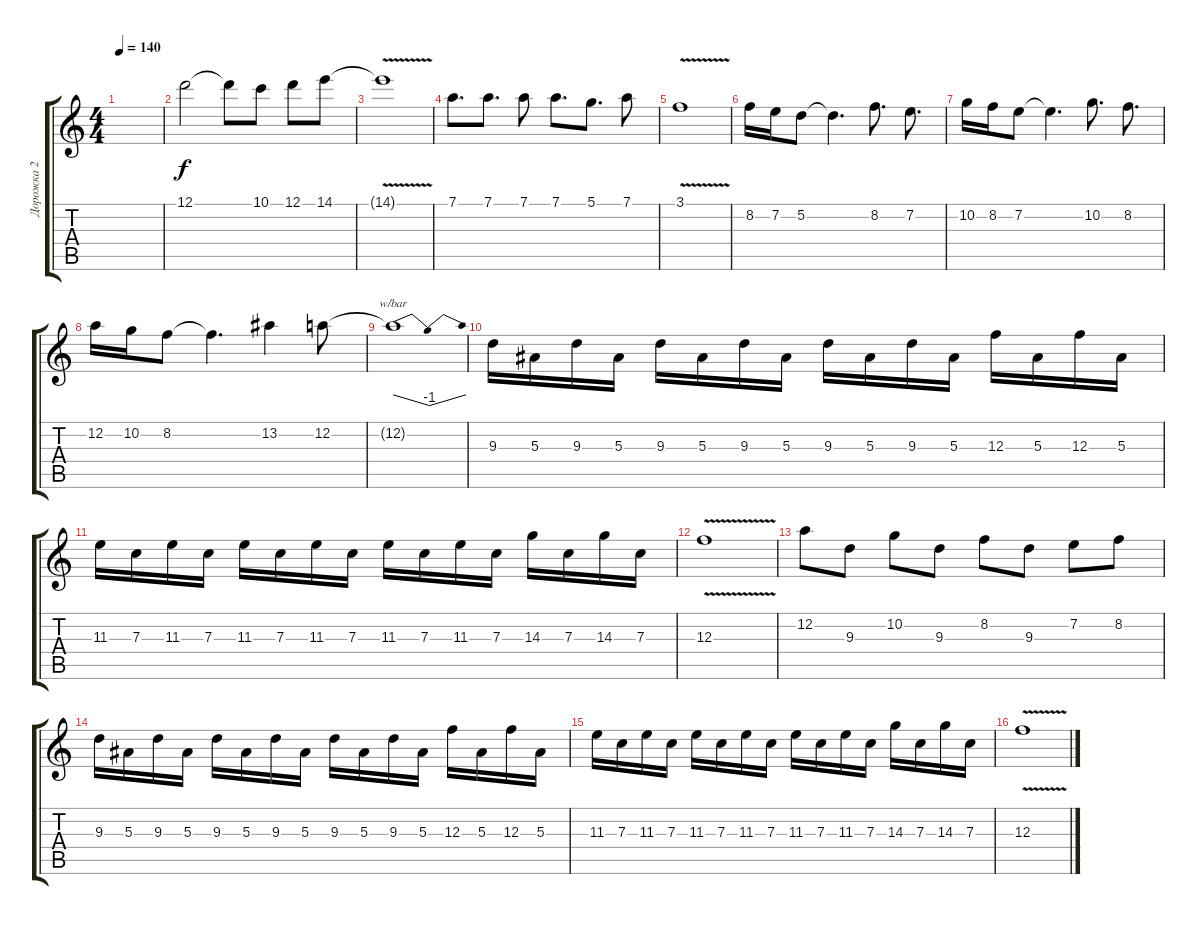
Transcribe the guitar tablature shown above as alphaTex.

\track ("Дорожка 2" "Дорожка 2") {instrument overdrivenguitar}
\staff {score tabs}
\tuning (D4 A3 F3 C3 G2 D2) {hide}
\ts (4 4)
\tempo 140
\clef g2
\ks c
|
12.1.2 12.1{t}.8 10.1.8 12.1.8 14.1.8 |
14.1{v t}.1 |
7.1.8{d} 7.1.8{d} 7.1.8 7.1.8{d} 5.1.8{d} 7.1.8 |
3.1{v}.1 |
8.2.16 7.2.16 5.2.8 5.2{t}.4{d} 8.2.8{d} 7.2.8{d} |
10.2.16 8.2.16 7.2.8 7.2{t}.4{d} 10.2.8{d} 8.2.8{d} |
12.2.16 10.2.16 8.2.8 8.2{t}.4{d} 13.2.4 12.2.8 |
12.2{t}.1{tbe (dip default 0 0 30 -4 60 0)} |
9.3.16 5.3.16 9.3.16 5.3.16 9.3.16 5.3.16 9.3.16 5.3.16 9.3.16 5.3.16 9.3.16 5.3.16 12.3.16 5.3.16 12.3.16 5.3.16 |
11.3.16 7.3.16 11.3.16 7.3.16 11.3.16 7.3.16 11.3.16 7.3.16 11.3.16 7.3.16 11.3.16 7.3.16 14.3.16 7.3.16 14.3.16 7.3.16 |
12.3{v}.1 |
12.2.8 9.3.8 10.2.8 9.3.8 8.2.8 9.3.8 7.2.8 8.2.8 |
9.3.16 5.3.16 9.3.16 5.3.16 9.3.16 5.3.16 9.3.16 5.3.16 9.3.16 5.3.16 9.3.16 5.3.16 12.3.16 5.3.16 12.3.16 5.3.16 |
11.3.16 7.3.16 11.3.16 7.3.16 11.3.16 7.3.16 11.3.16 7.3.16 11.3.16 7.3.16 11.3.16 7.3.16 14.3.16 7.3.16 14.3.16 7.3.16 |
12.3{v}.1
